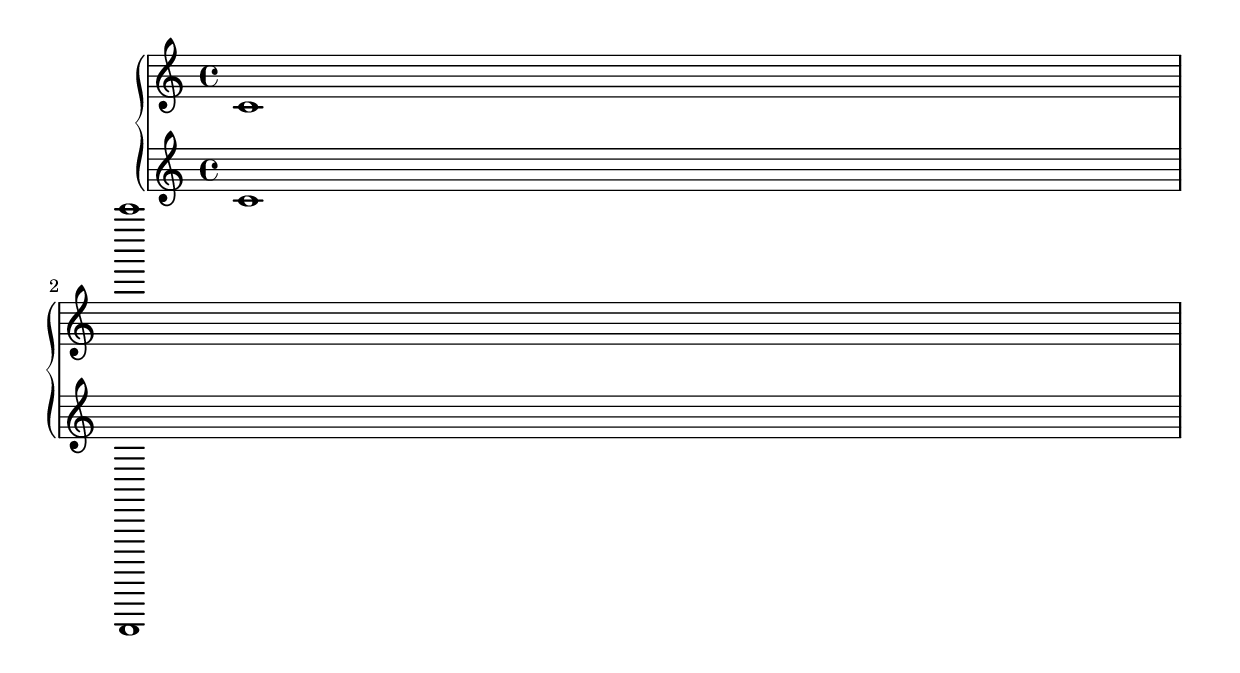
\version "1.7.6"



\score {
\notes <
	\context GrandStaff < {
	   c'1 \break  c'''''1 
	}
	    { c'1 \break c,,,,1}
	>

>

\paper{
  \translator{\StaffContext
    VerticalAlignment \override #'threshold = #'(7 . 12)
  }
}

}
%% new-chords-done %%
